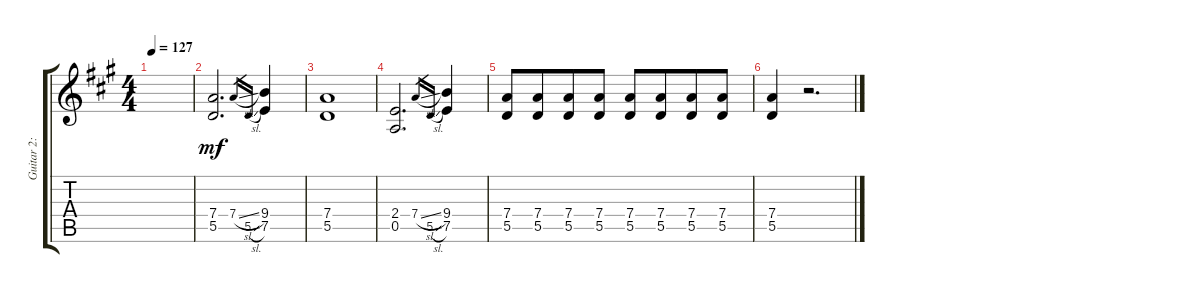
\track ("Guitar 2: Todd" "Guitar 2: ") {instrument distortionguitar}
\staff {score tabs}
\tuning (E4 B3 G3 D3 A2 E2) {hide}
\ts (4 4)
\tempo 127
\clef g2
\ks a
|
(7.4 5.5).2{d dy mf} 7.4{sl}.16{gr} 5.5{sl}.16{gr} (9.4 7.5).4 |
(7.4 5.5).1 |
(2.4 0.5).2{d} 7.4{sl}.16{gr} 5.5{sl}.16{gr} (9.4 7.5).4 |
(7.4 5.5).8 (7.4 5.5).8{beam merge} (7.4 5.5).8 (7.4 5.5).8 (7.4 5.5).8 (7.4 5.5).8{beam merge} (7.4 5.5).8 (7.4 5.5).8 |
(7.4 5.5).4 r.2{d}
